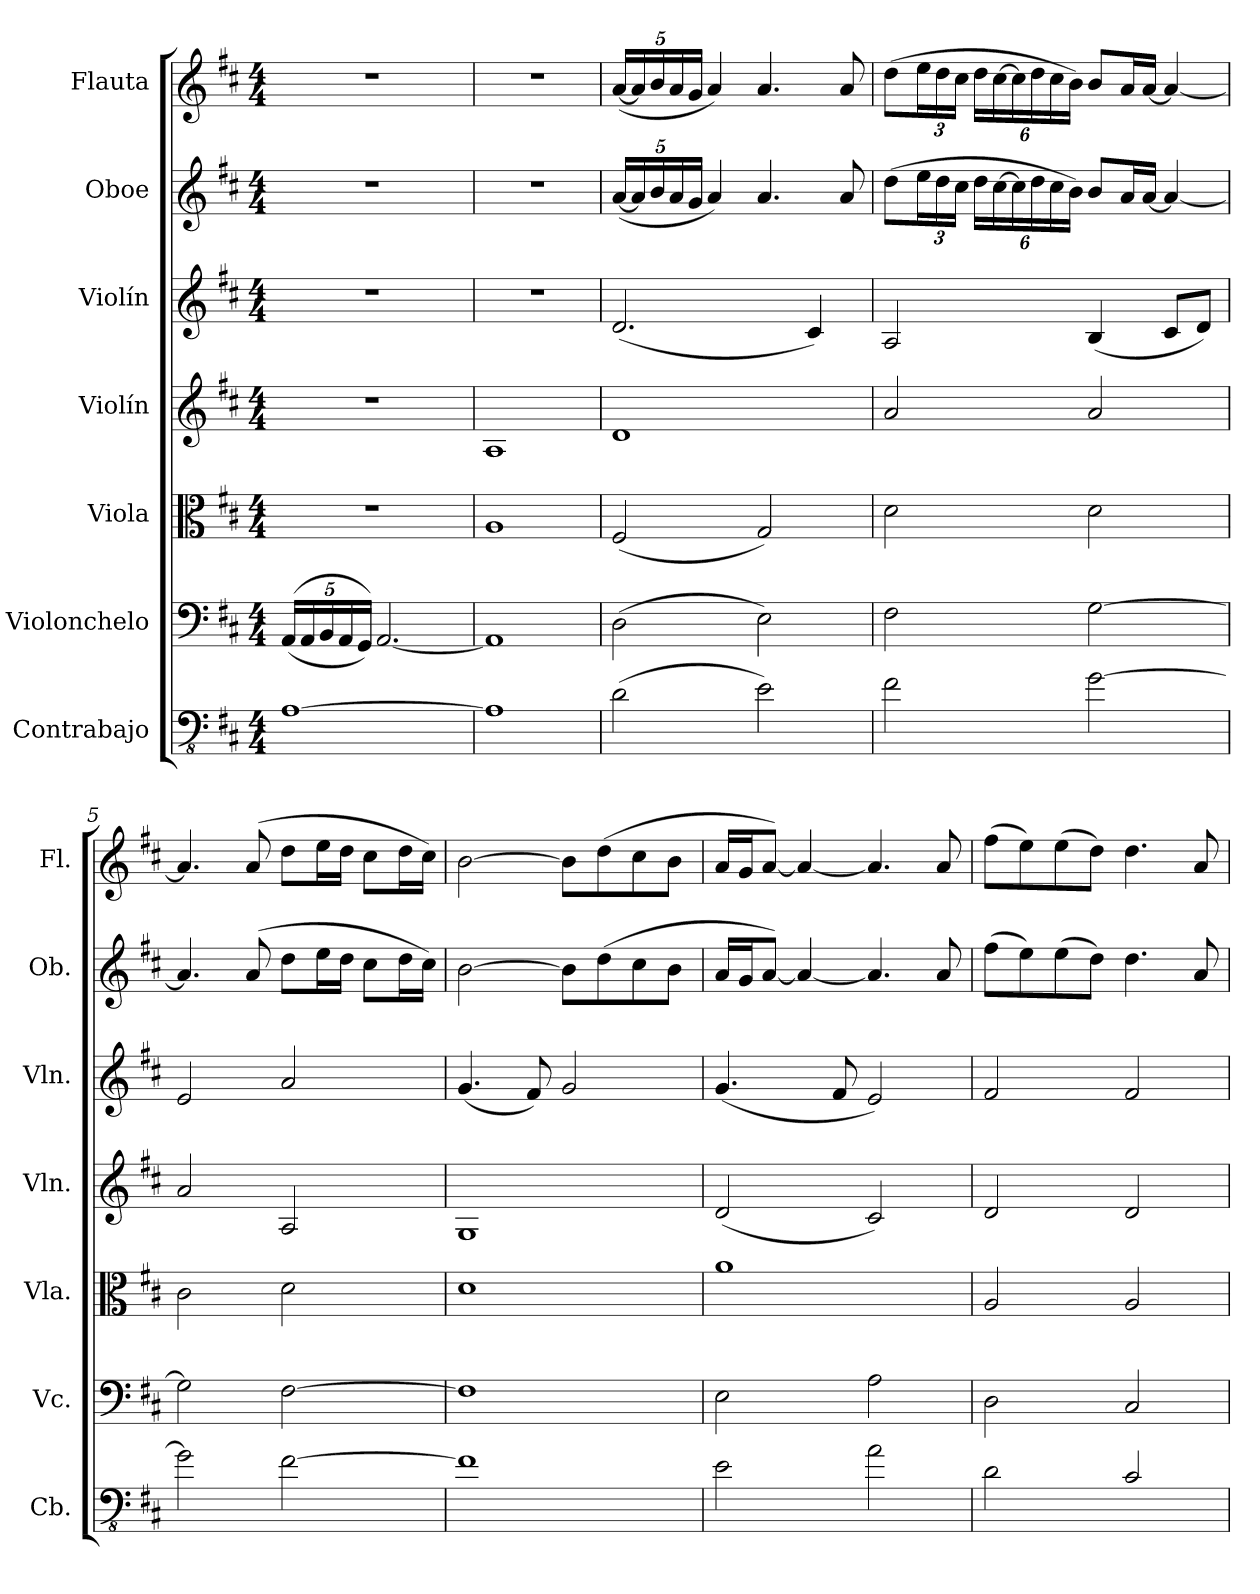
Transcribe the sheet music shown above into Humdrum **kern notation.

**kern	**kern	**kern	**kern	**kern	**kern	**kern
*part7	*part6	*part5	*part4	*part3	*part2	*part1
*staff7	*staff6	*staff5	*staff4	*staff3	*staff2	*staff1
*I"Contrabajo	*I"Violonchelo	*I"Viola	*I"Violín	*I"Violín	*I"Oboe	*I"Flauta
*I'Cb.	*I'Vc.	*I'Vla.	*I'Vln.	*I'Vln.	*I'Ob.	*I'Fl.
*clefFv4	*clefF4	*clefC3	*clefG2	*clefG2	*clefG2	*clefG2
*ITrd7c12	*	*	*	*	*	*
*k[f#c#]	*k[f#c#]	*k[f#c#]	*k[f#c#]	*k[f#c#]	*k[f#c#]	*k[f#c#]
*M4/4	*M4/4	*M4/4	*M4/4	*M4/4	*M4/4	*M4/4
*	*Xbrackettup	*	*	*	*	*
=1	=1	=1	=1	=1	=1	=1
[1AAA	((20AA/LL	1r	1r	1r	1r	1r
.	20AA/	.	.	.	.	.
.	20BB/	.	.	.	.	.
.	20AA/	.	.	.	.	.
.	20GG/JJ))	.	.	.	.	.
.	[2.AA/	.	.	.	.	.
=2	=2	=2	=2	=2	=2	=2
1AAA]	1AA]	1A	1A	1r	1r	1r
=3	=3	=3	=3	=3	=3	=3
*	*	*	*	*	*Xbrackettup	*Xbrackettup
(2DD\	(2D\	(2F#/	1d	(2.d/	([20a/LL	([20a/LL
.	.	.	.	.	20a/]	20a/]
.	.	.	.	.	20b/	20b/
.	.	.	.	.	20a/	20a/
.	.	.	.	.	20g/JJ	20g/JJ
.	.	.	.	.	4a/)	4a/)
2EE\)	2E\)	2G/)	.	.	4.a/	4.a/
.	.	.	.	4c#/)	.	.
.	.	.	.	.	8a/	8a/
=4	=4	=4	=4	=4	=4	=4
2FF#\	2F#\	2d\	2a/	2A/	(8dd\L	(8dd\L
.	.	.	.	.	24ee\L	24ee\L
.	.	.	.	.	24dd\	24dd\
.	.	.	.	.	24cc#\JJ	24cc#\JJ
.	.	.	.	.	24dd\LL	24dd\LL
.	.	.	.	.	[24cc#\	[24cc#\
.	.	.	.	.	24cc#\]	24cc#\]
.	.	.	.	.	24dd\	24dd\
.	.	.	.	.	24cc#\	24cc#\
.	.	.	.	.	24b\JJ)	24b\JJ)
[2GG\	[2G\	2d\	2a/	(4B/	8b/L	8b/L
.	.	.	.	.	16a/L	16a/L
.	.	.	.	.	[16a/JJ	[16a/JJ
.	.	.	.	8c#/L	4a/_	4a/_
.	.	.	.	8d/J)	.	.
=5	=5	=5	=5	=5	=5	=5
2GG\]	2G\]	2c#\	2a/	2e/	4.a/]	4.a/]
.	.	.	.	.	(8a/	(8a/
[2FF#\	[2F#\	2d\	2A/	2a/	8dd\L	8dd\L
.	.	.	.	.	16ee\L	16ee\L
.	.	.	.	.	16dd\JJ	16dd\JJ
.	.	.	.	.	8cc#\L	8cc#\L
.	.	.	.	.	16dd\L	16dd\L
.	.	.	.	.	16cc#\JJ)	16cc#\JJ)
!!LO:PB:g=z
=6	=6	=6	=6	=6	=6	=6
1FF#]	1F#]	1d	1G	(4.g/	[2b\	[2b\
.	.	.	.	8f#/)	.	.
.	.	.	.	2g/	8b\L]	8b\L]
.	.	.	.	.	(8dd\	(8dd\
.	.	.	.	.	8cc#\	8cc#\
.	.	.	.	.	8b\J	8b\J
=7	=7	=7	=7	=7	=7	=7
2EE\	2E\	1a	(2d/	(4.g/	16a/LL	16a/LL
.	.	.	.	.	16g/J	16g/J
.	.	.	.	.	[8a/J)	[8a/J)
.	.	.	.	.	4a/_	4a/_
.	.	.	.	8f#/	.	.
2AA\	2A\	.	2c#/)	2e/)	4.a/]	4.a/]
.	.	.	.	.	8a/	8a/
=8	=8	=8	=8	=8	=8	=8
2DD\	2D\	2A/	2d/	2f#/	(8ff#\L	(8ff#\L
.	.	.	.	.	8ee\)	8ee\)
.	.	.	.	.	(8ee\	(8ee\
.	.	.	.	.	8dd\J)	8dd\J)
2CC#/	2C#/	2A/	2d/	2f#/	4.dd\	4.dd\
.	.	.	.	.	8a/	8a/
=	=	=	=	=	=	=
*-	*-	*-	*-	*-	*-	*-
